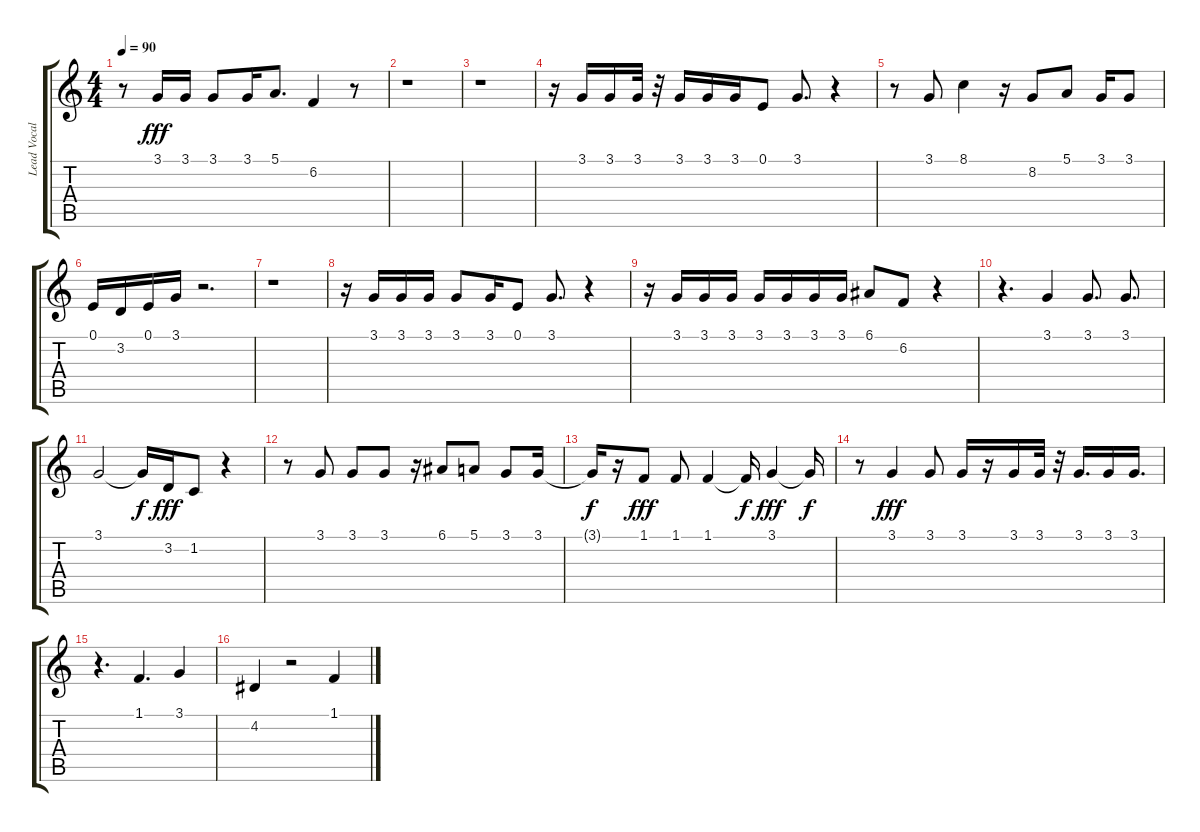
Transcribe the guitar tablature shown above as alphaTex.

\track ("Lead Vocal" "Lead Vocal") {instrument lead3calliope}
\staff {score tabs}
\tuning (E4 B3 G3 D3 A2 E2) {hide}
\ts (4 4)
\tempo 90
\clef g2
\ks c
r.8{dy fff} 3.1.16 3.1.16 3.1.8 3.1.16 5.1.8{d} 6.2.4 r.8 |
r.1 |
r.1 |
r.16 3.1.16 3.1.16 3.1.32 r.32 3.1.16 3.1.16 3.1.16 0.1.8 3.1.8{d} r.4 |
r.8 3.1.8 8.1.4 r.16 8.2.8 5.1.8 3.1.16 3.1.8 |
0.1.16 3.2.16 0.1.16 3.1.16 r.2{d} |
r.1 |
r.16 3.1.16 3.1.16 3.1.16 3.1.8 3.1.16 0.1.8 3.1.8{d} r.4 |
r.16 3.1.16 3.1.16 3.1.16 3.1.16 3.1.16 3.1.16 3.1.16 6.1.8 6.2.8 r.4 |
r.4{d} 3.1.4 3.1.8{d} 3.1.8{d} |
3.1.2 3.1{t}.16{dy f} 3.2.16{dy fff} 1.2.8 r.4 |
r.8 3.1.8 3.1.8 3.1.8 r.16 6.1.8 5.1.8 3.1.8 3.1.16 |
3.1{t}.16{dy f} r.16 1.1.8{dy fff} 1.1.8 1.1.4 1.1{t}.16{dy f} 3.1.4{dy fff} 3.1{t}.16{dy f} |
r.8 3.1.4{dy fff} 3.1.8 3.1.16 r.16 3.1.16 3.1.32 r.32 3.1.16{d} 3.1.16 3.1.16{d} |
r.4{d} 1.1.4{d} 3.1.4 |
4.2.4 r.2 1.1.4
